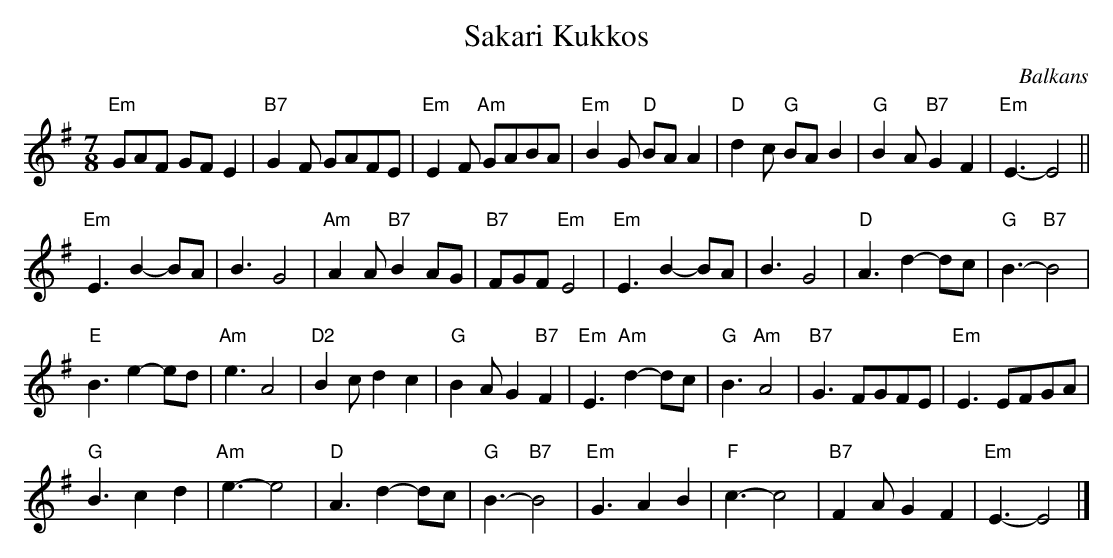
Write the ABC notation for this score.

X:1
T:Sakari Kukkos
M:7/8
O:Balkans
K:E minor
"Em" GAF GF E2 | "B7" G2F GAFE | "Em" E2F "Am" GABA | "Em" B2G "D" BA A2 |\
"D" d2c "G" BA B2 | "G" B2A "B7" G2F2 | "Em" E3 - E4 ||
"Em" E3 B2-BA | B3 G4 | "Am" A2A "B7" B2 AG | "B7" FGF "Em"E4 |\
"Em" E3 B2 - BA | B3 G4 | "D" A3 d2 - dc | "G" B3 - "B7" B4 |
"E" B3 e2 - ed | "Am" e3 A4 | "D2" B2c d2 c2 | "G" B2A G2 "B7" F2 |\
"Em" E3 "Am" d2 - dc | "G" B3 "Am" A4 | "B7" G3 FGFE | "Em" E3 EFGA |
"G" B3 c2 d2 | "Am" e3 - e4 | "D" A3 d2 - dc | "G" B3 - "B7" B4 |\
"Em"G3 A2 B2 | "F" c3 - c4 | "B7" F2A G2 F2 | "Em" E3 - E4 |]
